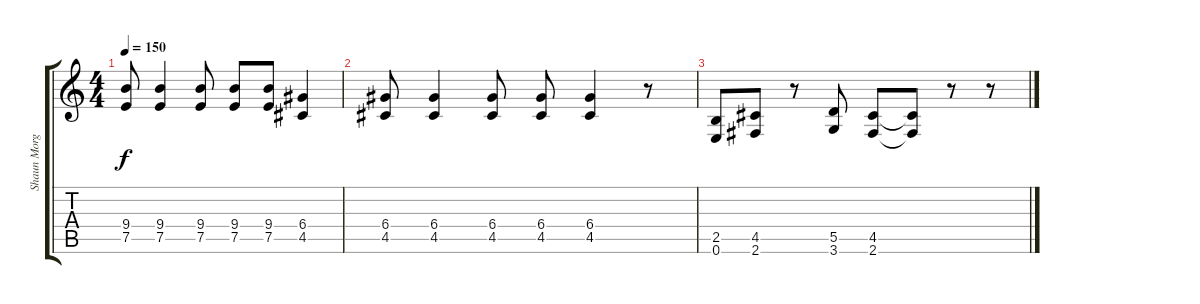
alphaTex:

\track ("Shaun Morgan" "Shaun Morg") {instrument distortionguitar}
\staff {score tabs}
\tuning (E4 B3 G3 D3 A2 E2) {hide}
\ts (4 4)
\tempo 150
\clef g2
\ks c
(9.4 7.5).8{dy f} (9.4 7.5).4 (9.4 7.5).8 (9.4 7.5).8 (9.4 7.5).8 (6.4 4.5).4 |
(6.4 4.5).8 (6.4 4.5).4 (6.4 4.5).8 (6.4 4.5).8 (6.4 4.5).4 r.8 |
(2.5 0.6).8{volume 16} (4.5 2.6).8 r.8 (5.5 3.6).8 (4.5 2.6).8 (4.5{t} 2.6{t}).8 r.8 r.8
